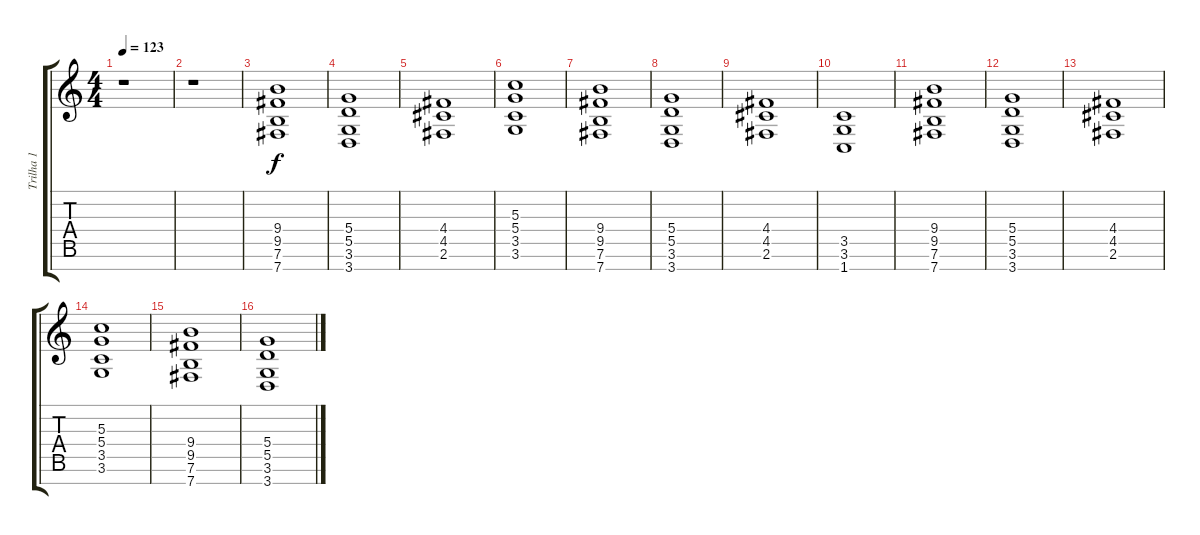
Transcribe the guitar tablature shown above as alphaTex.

\track ("Trilha 1" "Trilha 1") {instrument distortionguitar}
\staff {score tabs}
\tuning (E4 B3 G3 D3 A2 E2 B1) {hide}
\ts (4 4)
\tempo 123
\clef g2
\ks c
r.1{dy f instrument distortionguitar} |
r.1 |
(9.4 9.5 7.6 7.7).1 |
(5.4 5.5 3.6 3.7).1 |
(4.4 4.5 2.6).1 |
(5.3 5.4 3.5 3.6).1 |
(9.4 9.5 7.6 7.7).1 |
(5.4 5.5 3.6 3.7).1 |
(4.4 4.5 2.6).1 |
(3.5 3.6 1.7).1 |
(9.4 9.5 7.6 7.7).1 |
(5.4 5.5 3.6 3.7).1 |
(4.4 4.5 2.6).1 |
(5.3 5.4 3.5 3.6).1 |
(9.4 9.5 7.6 7.7).1 |
(5.4 5.5 3.6 3.7).1
